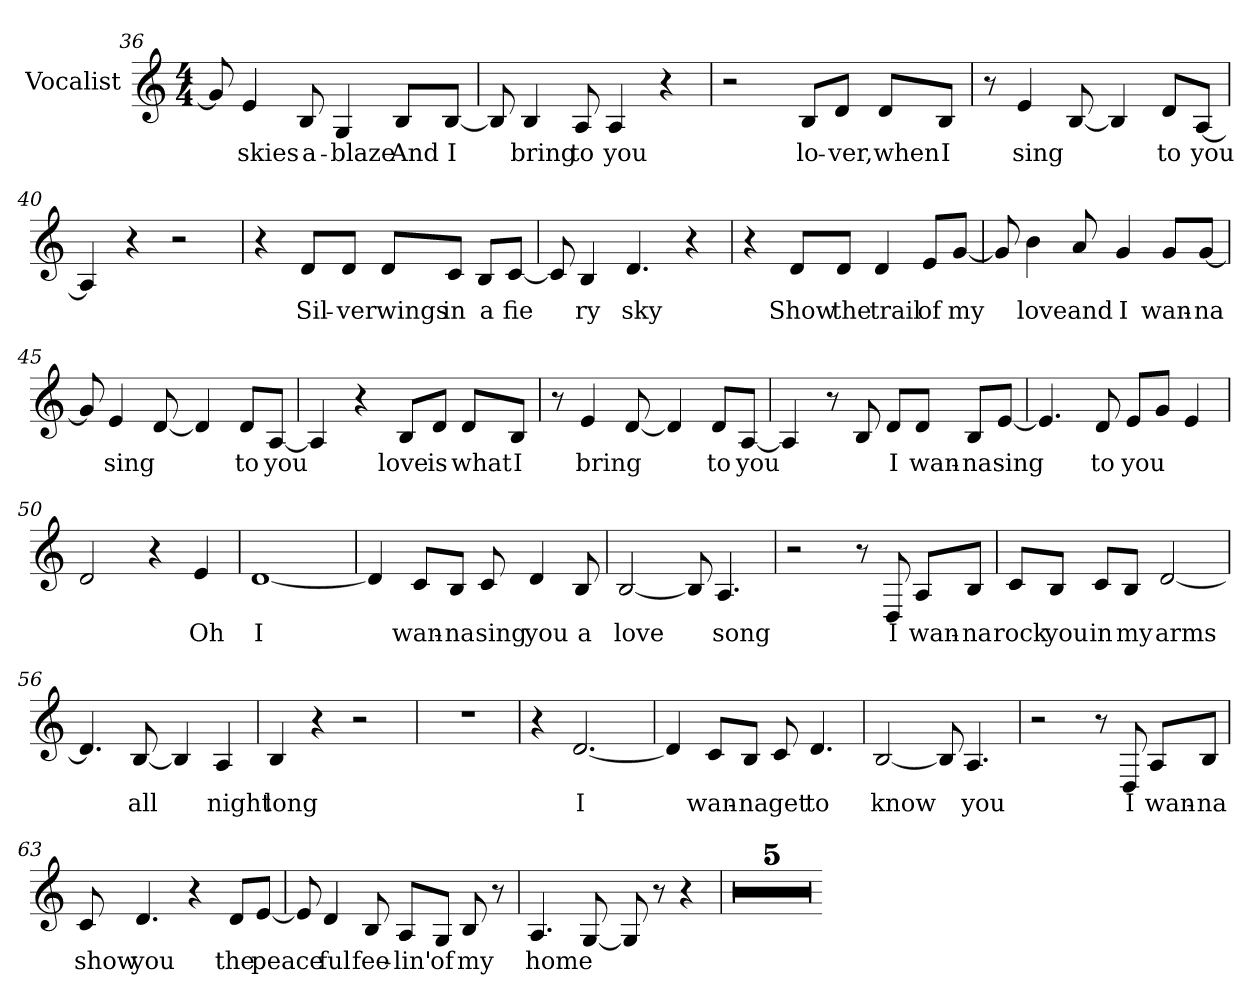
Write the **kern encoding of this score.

**kern	**text
*part1	*part1
*staff1	*staff1
*I"Vocalist	*
*clefG2	*
*M4/4	*
=36	=36
8g]	_
4e	skies
8B	a-
4G	-blaze
8B/L	And
[8B/J	I
=37	=37
8B]	_
4B	bring
8A	to
4A	you
4r	.
=38	=38
2r	.
8B/L	lo-
8d/J	-ver,
8d/L	when
8B/J	I
=39	=39
8r	.
4e	sing
[8B	_
4B]	_
8d/L	to
[8A/J	you
=40	=40
4A]	_
4r	.
2r	.
=41	=41
4r	.
8d/L	Sil-
8d/J	-ver
8d/L	wings
8c/J	in
8B/L	a
[8c/J	fie-
=42	=42
8c]	_
4B	-ry
4.d	sky
4r	.
=43	=43
4r	.
8d/L	Show
8d/J	the
4d	trail
8e/L	of
[8g/J	my
=44	=44
8g]	_
4b	love
8a	and
4g	I
8g/L	wan-
[8g/J	-na
=45	=45
8g]	_
4e	sing
[8d	_
4d]	_
8d/L	to
[8A/J	you
=46	=46
4A]	_
4r	.
8B/L	love
8d/J	is
8d/L	what
8B/J	I
=47	=47
8r	.
4e	bring
[8d	_
4d]	_
8d/L	to
[8A/J	you
=48	=48
4A]	_
8r	.
8B	_
8d/L	I
8d/J	wan-
8B/L	-na
[8e/J	sing
=49	=49
4.e]	_
8d	to
8e/L	you
8g/J	_
4e	_
=50	=50
2d	_
4r	.
4e	Oh
=51	=51
[1d	I
=52	=52
4d]	_
8c/L	wan-
8B/J	-na
8c	sing
4d	you
8B	a
=53	=53
[2B	love
8B]	_
4.A	song
=54	=54
2r	.
8r	.
8D	I
8A/L	wan-
8B/J	-na
=55	=55
8c/L	rock
8B/J	you
8c/L	in
8B/J	my
[2d	arms
=56	=56
4.d]	_
[8B	all
4B]	_
4A	night
=57	=57
4B	long
4r	.
2r	.
=58	=58
1r	.
=59	=59
4r	.
[2.d	I
=60	=60
4d]	_
8c/L	wan-
8B/J	-na
8c	get
4.d	to
=61	=61
[2B	know
8B]	_
4.A	you
=62	=62
2r	.
8r	.
8D	I
8A/L	wan-
8B/J	-na
=63	=63
8c	show
4.d	you
4r	.
8d/L	the
[8e/J	peace-
=64	=64
8e]	_
4d	-ful
8B	fee-
8A/L	-lin'
8G/J	of
8B	my
8r	.
=65	=65
4.A	home
[8G	_
8G]	_
8r	.
4r	.
=66	=66
1r	.
=67	=67
1r	.
=68	=68
1r	.
=69	=69
1r	.
=70	=70
1r	.
=-	=-
*-	*-
